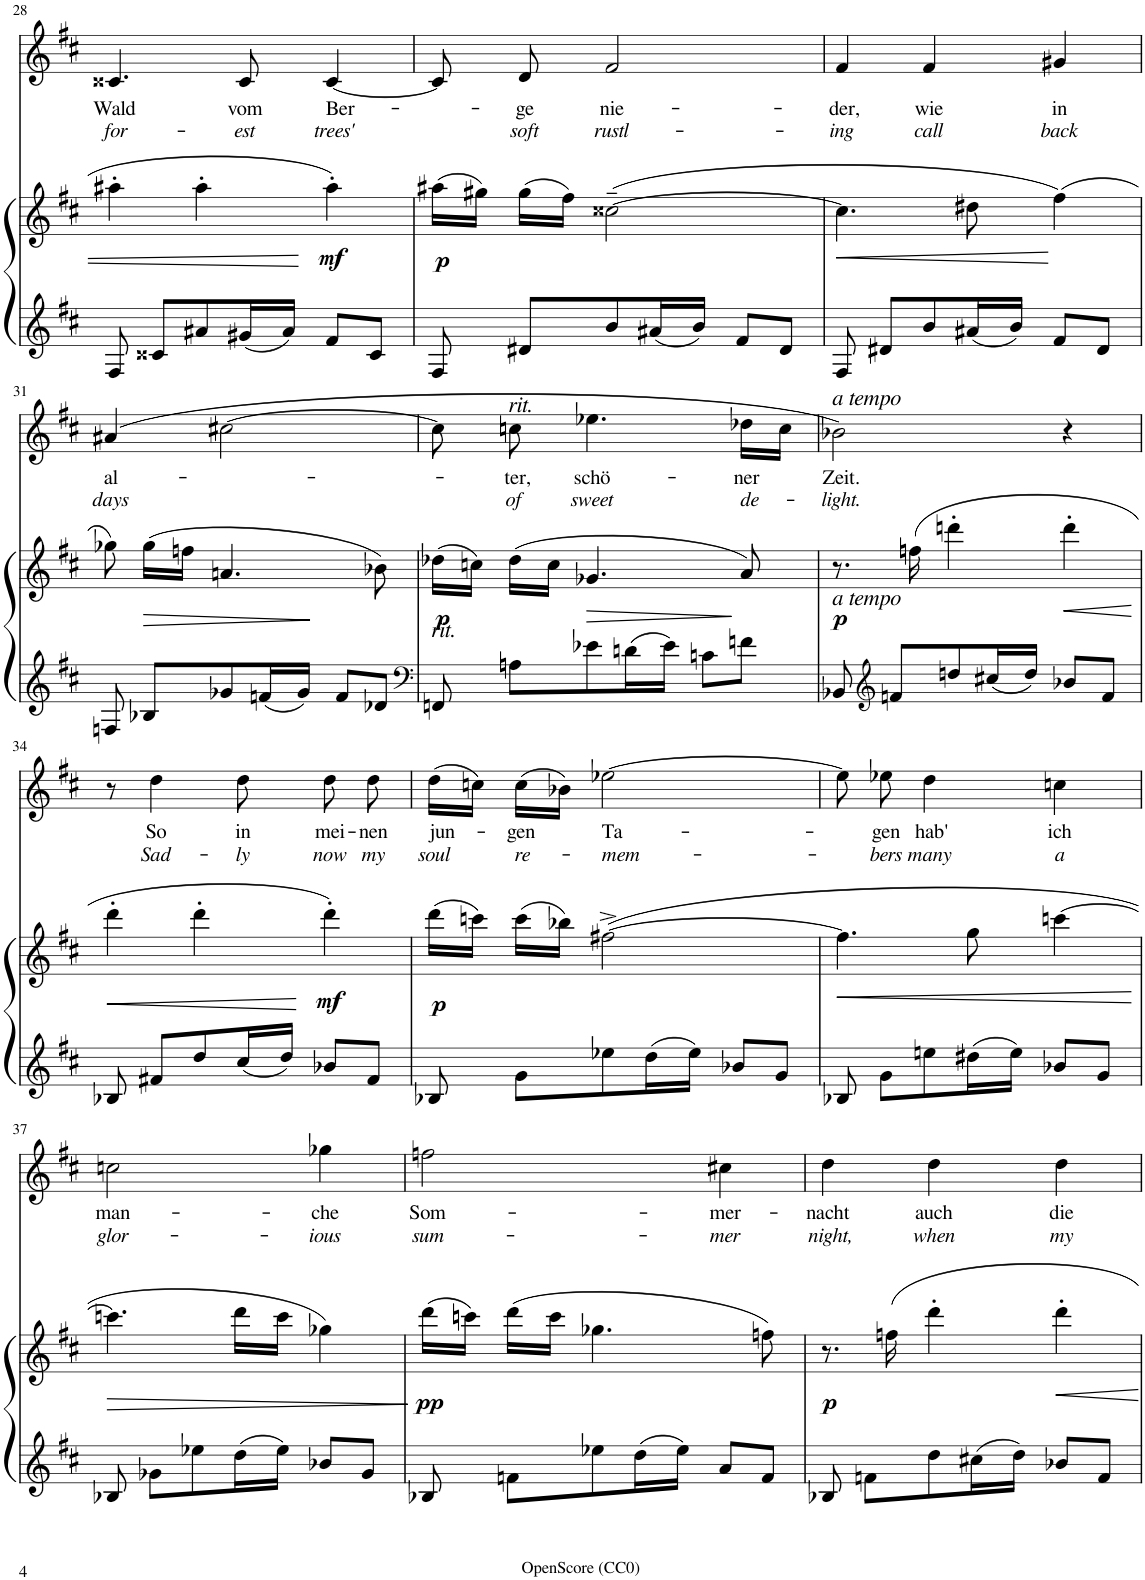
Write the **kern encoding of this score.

**kern	**kern	**dynam	**kern	**text	**text
*part2	*part2	*part2	*part1	*part1	*part1
*staff3	*staff2	*staff2/3	*staff1	*staff1	*staff1
*I"Piano	*	*	*I"Voice	*	*
*I'Pno	*	*	*	*	*
!!LO:PB:g=z
*clefG2	*clefG2	*	*clefG2	*	*
*k[f#c#]	*k[f#c#]	*	*k[f#c#]	*	*
*M3/4	*M3/4	*	*M3/4	*	*
=28	=28	=28	=28	=28	=28
!	!	!	!	!LO:LY:b	!LO:LY:b
8F#/	4aa#X'\	.	4.c##X/	Wald	for-
8c##X/L	.	.	.	.	.
8a#X/	4aa#'\	.	.	.	.
!	!	!	!	!LO:LY:b	!LO:LY:b
16g#X/L	.	.	8c##/	vom	-est
16a#/JJ	.	.	.	.	.
!	!	!LO:DY:b	!	!LO:LY:b	!LO:LY:b
8f#/L	4aa#'\	mf	[4c##/	Ber-	trees'
8c##/J	.	.	.	.	.
=29	=29	=29	=29	=29	=29
!	!	!LO:DY:b	!	!	!
8F#/	(16aa#X\LL	p	8c##/]	.	.
.	16gg#X\JJ)	.	.	.	.
!	!	!	!	!LO:LY:b	!LO:LY:b
8d#X/L	(16gg#\LL	.	8d/	-ge	soft
.	16ff#\JJ)	.	.	.	.
!	!	!	!	!LO:LY:b	!LO:LY:b
8b/	([2cc##X~\	.	2f#/	nie-	rustl-
16a#X/L	.	.	.	.	.
16b/JJ	.	.	.	.	.
8f#/L	.	.	.	.	.
8d#/J	.	.	.	.	.
=30	=30	=30	=30	=30	=30
!	!	!LO:HP:b	!	!LO:LY:b	!LO:LY:b
8F#/	4.cc##\]	<	4f#/	-der,	-ing
8d#X/L	.	.	.	.	.
!	!	!	!	!LO:LY:b	!LO:LY:b
8b/	.	.	4f#/	wie	call
16a#X/L	8dd#X\	.	.	.	.
16b/JJ	.	.	.	.	.
!	!	!	!	!LO:LY:b	!LO:LY:b
8f#/L	(4ff#\)	.	4g#X/	in	back
8d#/J	.	.	.	.	.
.	.	[	.	.	.
!!LO:LB:g=z
=31	=31	=31	=31	=31	=31
!	!	!	!	!LO:LY:b	!LO:LY:b
8Fn/	8gg-X\)	.	(4a#X/	al-	days
!	!	!LO:HP:b	!	!	!
8B-X/L	(16gg-\LL	>	.	.	.
.	16ffn\JJ	.	.	.	.
8g-X/	4.an/	.	[2cc#X\	.	.
16fn/L	.	.	.	.	.
16g-/JJ	.	.	.	.	.
8f/L	.	.	.	.	.
8d-X/J	8b-X\)	]	.	.	.
=32	=32	=32	=32	=32	=32
*clefF4	*	*	*	*	*
!	!LO:TX:b:i:t=rit.	!	!	!	!
!	!	!LO:DY:b	!	!	!
8FFn/	(16dd-X\LL	p	8cc#\]	.	.
.	16ccn\JJ)	.	.	.	.
!	!	!	!LO:TX:a:i:t=rit.	!	!
!	!	!	!	!LO:LY:b	!LO:LY:b
8An\L	(16dd-\LL	.	8ccn\	-ter,	of
.	16cc\JJ	.	.	.	.
!	!	!LO:HP:b	!	!LO:LY:b	!LO:LY:b
8e-X\	4.g-X/	>	4.ee-X\	schö-	sweet
16dn\L	.	.	.	.	.
16e-\JJ	.	.	.	.	.
8cn\L	.	.	.	.	.
!	!	!	!	!LO:LY:b	!LO:LY:b
8fn\J	8a/)	]	16dd-X\LL	-ner	de-
.	.	.	16cc\JJ	.	.
=33	=33	=33	=33	=33	=33
!	!	!	!LO:TX:a:i:t=a tempo	!	!
!	!LO:TX:b:i:t=a tempo	!	!	!	!
!	!	!LO:DY:b	!	!LO:LY:b	!LO:LY:b
8BB-X/	8.r	p	2b-X\)	Zeit.	-light.
*clefG2	*	*	*	*	*
8fn/L	.	.	.	.	.
.	(16ffn\	.	.	.	.
8ddn/	4dddn'\	.	.	.	.
16cc#X/L	.	.	.	.	.
16dd/JJ	.	.	.	.	.
!	!	!LO:HP:b	!	!	!
8b-X/L	4ddd'\	<	4r	.	.
8f/J	.	.	.	.	.
.	.	[	.	.	.
!!LO:LB:g=z
=34	=34	=34	=34	=34	=34
!	!	!LO:HP:b	!	!	!
8B-X/	4ddd'\	<	8r	.	.
!	!	!	!	!LO:LY:b	!LO:LY:b
8f#X/L	.	.	4dd\	So	Sad-
8dd/	4ddd'\	.	.	.	.
!	!	!	!	!LO:LY:b	!LO:LY:b
16cc#/L	.	.	8dd\	in	-ly
16dd/JJ	.	.	.	.	.
!	!	!LO:DY:n=1:b	!	!LO:LY:b	!LO:LY:b
8b-X/L	4ddd'\)	[ mf	8dd\	mei-	now
!	!	!	!	!LO:LY:b	!LO:LY:b
8f#/J	.	.	8dd\	-nen	my
=35	=35	=35	=35	=35	=35
!	!	!LO:DY:b	!	!LO:LY:b	!LO:LY:b
8B-X/	(16ddd\LL	p	(16dd\LL	jun-	soul
.	16cccn\JJ)	.	16ccn\JJ)	.	.
!	!	!	!	!LO:LY:b	!LO:LY:b
8g\L	(16ccc\LL	.	(16cc\LL	-gen	re-
.	16bb-X\JJ)	.	16b-X\JJ)	.	.
!	!	!	!	!LO:LY:b	!LO:LY:b
8ee-X\	([2ff#X^\	.	[2ee-X\	Ta-	-mem-
16dd\L	.	.	.	.	.
16ee-\JJ	.	.	.	.	.
8b-X/L	.	.	.	.	.
8g/J	.	.	.	.	.
=36	=36	=36	=36	=36	=36
!	!	!LO:HP:b	!	!	!
8B-X/	4.ff#\]	<	8ee-\]	.	.
!	!	!	!	!LO:LY:b	!LO:LY:b
8g\L	.	.	8ee-X\	-gen	-bers
!	!	!	!	!LO:LY:b	!LO:LY:b
8een\	.	.	4dd\	hab'	many
16dd#X\L	8gg\	.	.	.	.
16ee\JJ	.	.	.	.	.
!	!	!	!	!LO:LY:b	!LO:LY:b
8b-X/L	[4cccn\	.	4ccn\	ich	a
8g/J	.	.	.	.	.
.	.	[	.	.	.
!!LO:LB:g=z
=37	=37	=37	=37	=37	=37
!	!	!LO:HP:b	!	!LO:LY:b	!LO:LY:b
8B-X/	4.cccn\]	>	2ccn\	man-	glor-
8g-X\L	.	.	.	.	.
8ee-X\	.	.	.	.	.
16dd\L	16ddd\LL	.	.	.	.
16ee-\JJ	16ccc\JJ	.	.	.	.
!	!	!	!	!LO:LY:b	!LO:LY:b
8b-X/L	4gg-X\)	.	4gg-X\	-che	-ious
8g-/J	.	.	.	.	.
.	.	]	.	.	.
=38	=38	=38	=38	=38	=38
!	!	!LO:DY:b	!	!LO:LY:b	!LO:LY:b
8B-X/	(16ddd\LL	pp	2ffn\	Som-	sum-
.	16cccn\JJ)	.	.	.	.
8fn\L	(16ddd\LL	.	.	.	.
.	16ccc\JJ	.	.	.	.
8ee-X\	4.gg-X\	.	.	.	.
16dd\L	.	.	.	.	.
16ee-\JJ	.	.	.	.	.
!	!	!	!	!LO:LY:b	!LO:LY:b
8a/L	.	.	4cc#X\	-mer-	-mer
8f/J	8ffn\)	.	.	.	.
=39	=39	=39	=39	=39	=39
!	!	!LO:DY:b	!	!LO:LY:b	!LO:LY:b
8B-X/	8.r	p	4dd\	-nacht	night,
8fn\L	.	.	.	.	.
.	16ffn\	.	.	.	.
!	!	!	!	!LO:LY:b	!LO:LY:b
8dd\	4ddd'\	.	4dd\	auch	when
16cc#X\L	.	.	.	.	.
16dd\JJ	.	.	.	.	.
!	!	!	!	!LO:LY:b	!LO:LY:b
8b-X/L	4ddd'\	.	4dd\	die	my
8f/J	.	.	.	.	.
=	=	=	=	=	=
*-	*-	*-	*-	*-	*-
